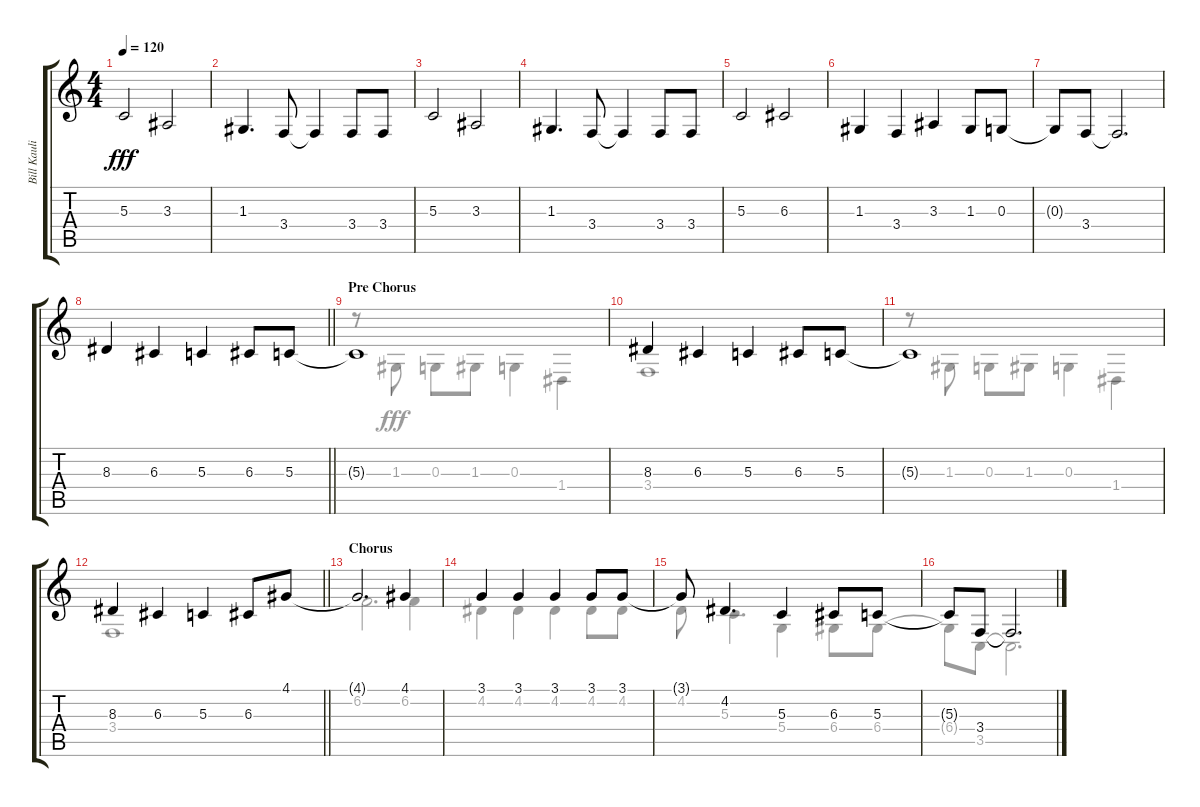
\track ("Bill Kaulitz" "Bill Kauli") {instrument violin}
\staff {score tabs}
\tuning (E4 B3 G3 D3 A2 E2) {hide}
\voice
\ts (4 4)
\tempo 120
\clef g2
\ks c
5.3.2{dy fff} 3.3.2 |
1.3.4{d} 3.4.8 3.4{t}.4 3.4.8 3.4.8 |
5.3.2 3.3.2 |
1.3.4{d} 3.4.8 3.4{t}.4 3.4.8 3.4.8 |
5.3.2 6.3.2 |
1.3.4 3.4.4 3.3.4 1.3.8 0.3.8 |
0.3{t}.8 3.4.8 3.4{t}.2{d} |
\barLineRight lightlight
8.3.4 6.3.4 5.3.4 6.3.8 5.3.8 |
\section ("" "Pre Chorus")
5.3{t}.1 |
8.3.4 6.3.4 5.3.4 6.3.8 5.3.8 |
5.3{t}.1 |
\barLineRight lightlight
8.3.4 6.3.4 5.3.4 6.3.8 4.1.8 |
\section ("" "Chorus")
4.1{t}.2{d} 4.1.4 |
3.1.4 3.1.4 3.1.4 3.1.8 3.1.8 |
3.1{t}.8 4.2.4{d} 5.3.4 6.3.8 5.3.8 |
5.3{t}.8 3.4.8 3.4{t}.2{d}
\voice
\clef g2
\ottava regular
\simile none
\ks c
|
|
|
|
|
|
|
\barLineRight lightlight
|
r.8 1.3.8 0.3.8 1.3.8 0.3.4 1.4.4 |
3.4.1 |
r.8 1.3.8 0.3.8 1.3.8 0.3.4 1.4.4 |
\barLineRight lightlight
3.4.1 |
6.2.2{d} 6.2.4 |
4.2.4 4.2.4 4.2.4 4.2.8 4.2.8 |
4.2.8 5.3.4{d} 5.4.4 6.4.8 6.4.8 |
6.4{t}.8 3.5.8 3.5{t}.2{d}
